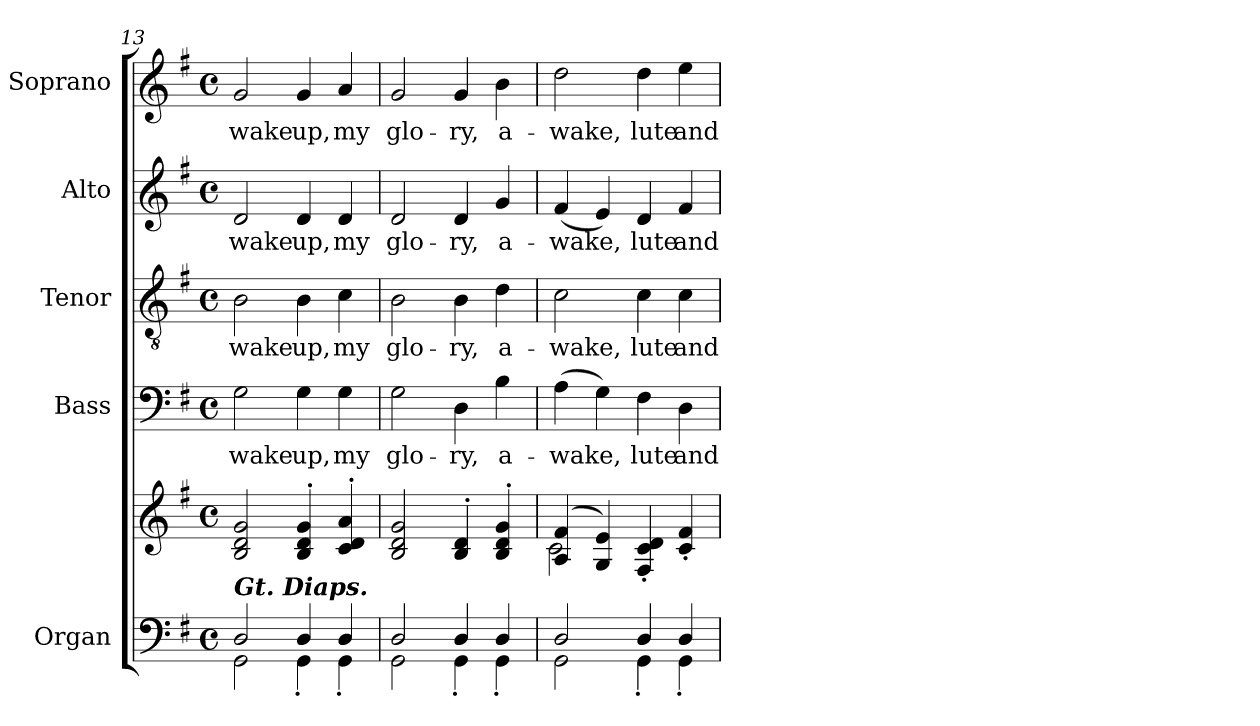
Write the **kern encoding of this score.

**kern	**kern	**kern	**text	**kern	**text	**kern	**text	**kern	**text
*part5	*part5	*part4	*part4	*part3	*part3	*part2	*part2	*part1	*part1
*staff6	*staff5	*staff4	*staff4	*staff3	*staff3	*staff2	*staff2	*staff1	*staff1
*I"Organ	*	*I"Bass	*	*I"Tenor	*	*I"Alto	*	*I"Soprano	*
*	*	*I'B	*	*I'T	*	*I'A	*	*I'S	*
*clefF4	*clefG2	*clefF4	*	*clefGv2	*	*clefG2	*	*clefG2	*
*k[f#]	*k[f#]	*k[f#]	*	*k[f#]	*	*k[f#]	*	*k[f#]	*
*G:	*G:	*G:	*	*G:	*	*G:	*	*G:	*
*M4/4	*M4/4	*M4/4	*	*M4/4	*	*M4/4	*	*M4/4	*
*met(c)	*met(c)	*met(c)	*	*met(c)	*	*met(c)	*	*met(c)	*
=13	=13	=13	=13	=13	=13	=13	=13	=13	=13
*^	*^	*	*	*	*	*	*	*	*
!	!	!LO:TX:b:Bi:t=Gt. Diaps.	!	!	!	!	!	!	!	!	!
!	!	!	!	!	!LO:LY:b	!	!LO:LY:b	!	!LO:LY:b	!	!LO:LY:b
2D/	2GG\	2B/ 2d/ 2g/	1ryy	2G	-wake	2B	-wake	2d	-wake	2g	-wake
!	!	!	!	!	!LO:LY:b	!	!LO:LY:b	!	!LO:LY:b	!	!LO:LY:b
4D/	4GG'\	4B/' 4d/' 4g/'	.	4G	up,	4B	up,	4d	up,	4g	up,
!	!	!	!	!	!LO:LY:b	!	!LO:LY:b	!	!LO:LY:b	!	!LO:LY:b
4D/	4GG'\	4c/' 4d/' 4a/'	.	4G	my	4c	my	4d	my	4a	my
=14	=14	=14	=14	=14	=14	=14	=14	=14	=14	=14	=14
!	!	!	!	!	!LO:LY:b	!	!LO:LY:b	!	!LO:LY:b	!	!LO:LY:b
2D/	2GG\	2B/ 2d/ 2g/	1ryy	2G	glo-	2B	glo-	2d	glo-	2g	glo-
!	!	!	!	!	!LO:LY:b	!	!LO:LY:b	!	!LO:LY:b	!	!LO:LY:b
4D/	4GG'\	4B/' 4d/'	.	4D	-ry,	4B	-ry,	4d	-ry,	4g	-ry,
!	!	!	!	!	!LO:LY:b	!	!LO:LY:b	!	!LO:LY:b	!	!LO:LY:b
4D/	4GG'\	4B/' 4d/' 4g/'	.	4B	a-	4d	a-	4g	a-	4b	a-
=15	=15	=15	=15	=15	=15	=15	=15	=15	=15	=15	=15
!	!	!	!	!	!LO:LY:b	!	!LO:LY:b	!	!LO:LY:b	!	!LO:LY:b
2D/	2GG\	(>4A/ 4f#/	2c\	(>4A	-wake,	2c	-wake,	(<4f#	-wake,	2dd	-wake,
.	.	4G/ 4e/)	.	4G)	.	.	.	4e)	.	.	.
!	!	!	!	!	!LO:LY:b	!	!LO:LY:b	!	!LO:LY:b	!	!LO:LY:b
4D/	4GG'\	4F#/' 4c/' 4d/'	2ryy	4F#	lute	4c	lute	4d	lute	4dd	lute
!	!	!	!	!	!LO:LY:b	!	!LO:LY:b	!	!LO:LY:b	!	!LO:LY:b
4D/	4GG'\	4c/' 4f#/'	.	4D	and	4c	and	4f#	and	4ee	and
*v	*v	*	*	*	*	*	*	*	*	*	*
*	*v	*v	*	*	*	*	*	*	*	*
=	=	=	=	=	=	=	=	=	=
*-	*-	*-	*-	*-	*-	*-	*-	*-	*-
